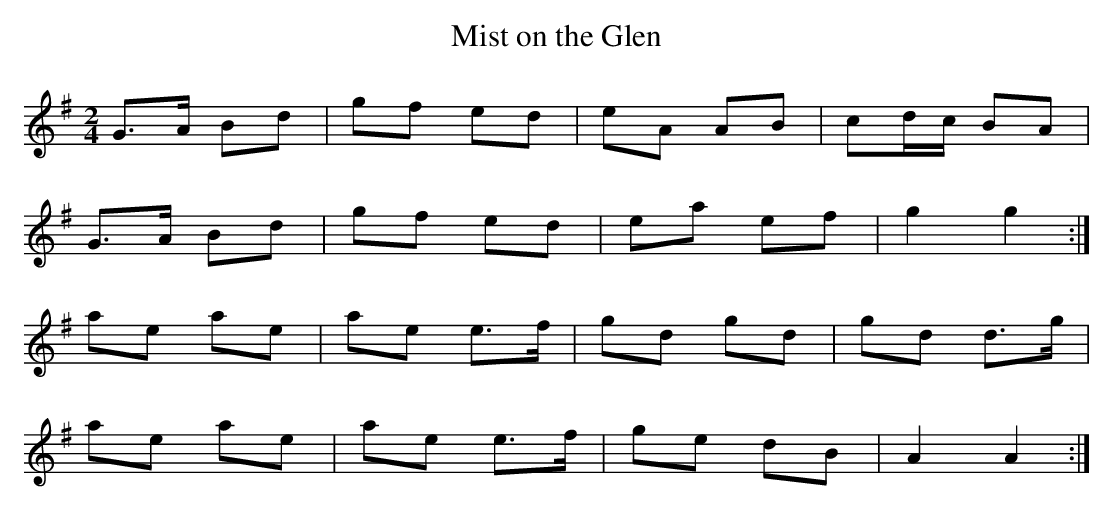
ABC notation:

X:1
T:Mist on the Glen
M:2/4
L:1/8
K:G Major
G3/2A/ Bd|gf ed|eA AB|cd/c/ BA|!
G3/2A/ Bd|gf ed|ea ef|g2 g2:|!
ae ae|ae e3/2f/|gd gd|gd d3/2g/|!
ae ae|ae e3/2f/|ge dB|A2 A2:|!
